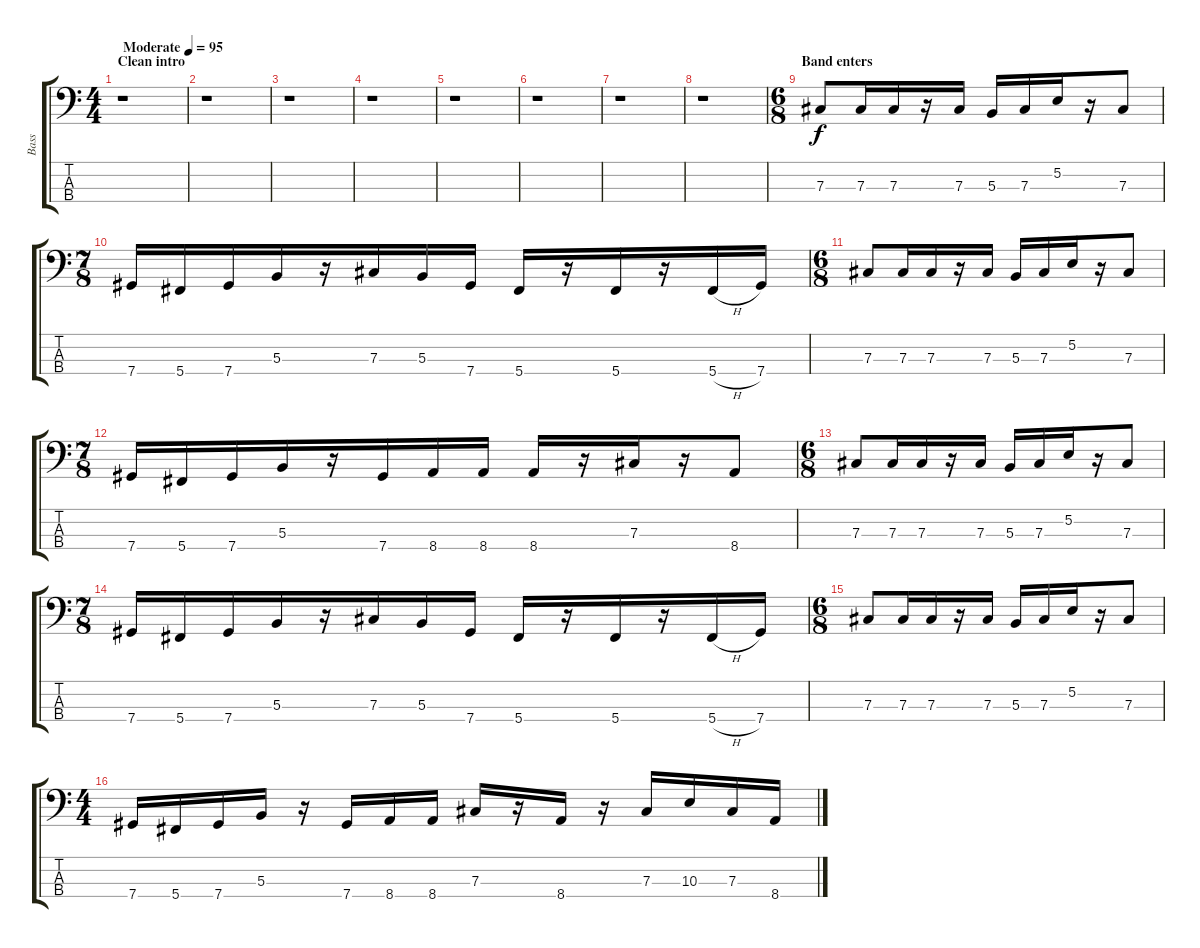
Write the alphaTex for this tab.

\track ("Bass" "Bass") {instrument electricbassfinger}
\staff {score tabs}
\tuning (E2 B1 Gb1 Db1) {hide}
\ts (4 4)
\section ("" "Clean intro")
\tempo (95 "Moderate")
\clef f4
\ks c
r.1{dy f instrument electricbassfinger} |
r.1 |
r.1 |
r.1 |
r.1 |
r.1 |
r.1 |
r.1 |
\ts (6 8)
\section ("" "Band enters")
7.3.8 7.3.16 7.3.16 r.16 7.3.16 5.3.16 7.3.16 5.2.16 r.16 7.3.8 |
\ts (7 8)
7.4.16 5.4.16 7.4.16 5.3.16 r.16 7.3.16 5.3.16 7.4.16 5.4.16 r.16 5.4.16 r.16 5.4{h}.16 7.4.16 |
\ts (6 8)
7.3.8 7.3.16 7.3.16 r.16 7.3.16 5.3.16 7.3.16 5.2.16 r.16 7.3.8 |
\ts (7 8)
7.4.16 5.4.16 7.4.16 5.3.16 r.16 7.4.16 8.4.16 8.4.16 8.4.16 r.16 7.3.16 r.16 8.4.8 |
\ts (6 8)
7.3.8 7.3.16 7.3.16 r.16 7.3.16 5.3.16 7.3.16 5.2.16 r.16 7.3.8 |
\ts (7 8)
7.4.16 5.4.16 7.4.16 5.3.16 r.16 7.3.16 5.3.16 7.4.16 5.4.16 r.16 5.4.16 r.16 5.4{h}.16 7.4.16 |
\ts (6 8)
7.3.8 7.3.16 7.3.16 r.16 7.3.16 5.3.16 7.3.16 5.2.16 r.16 7.3.8 |
\ts (4 4)
7.4.16 5.4.16 7.4.16 5.3.16 r.16 7.4.16 8.4.16 8.4.16 7.3.16 r.16 8.4.16 r.16 7.3.16 10.3.16 7.3.16 8.4.16
